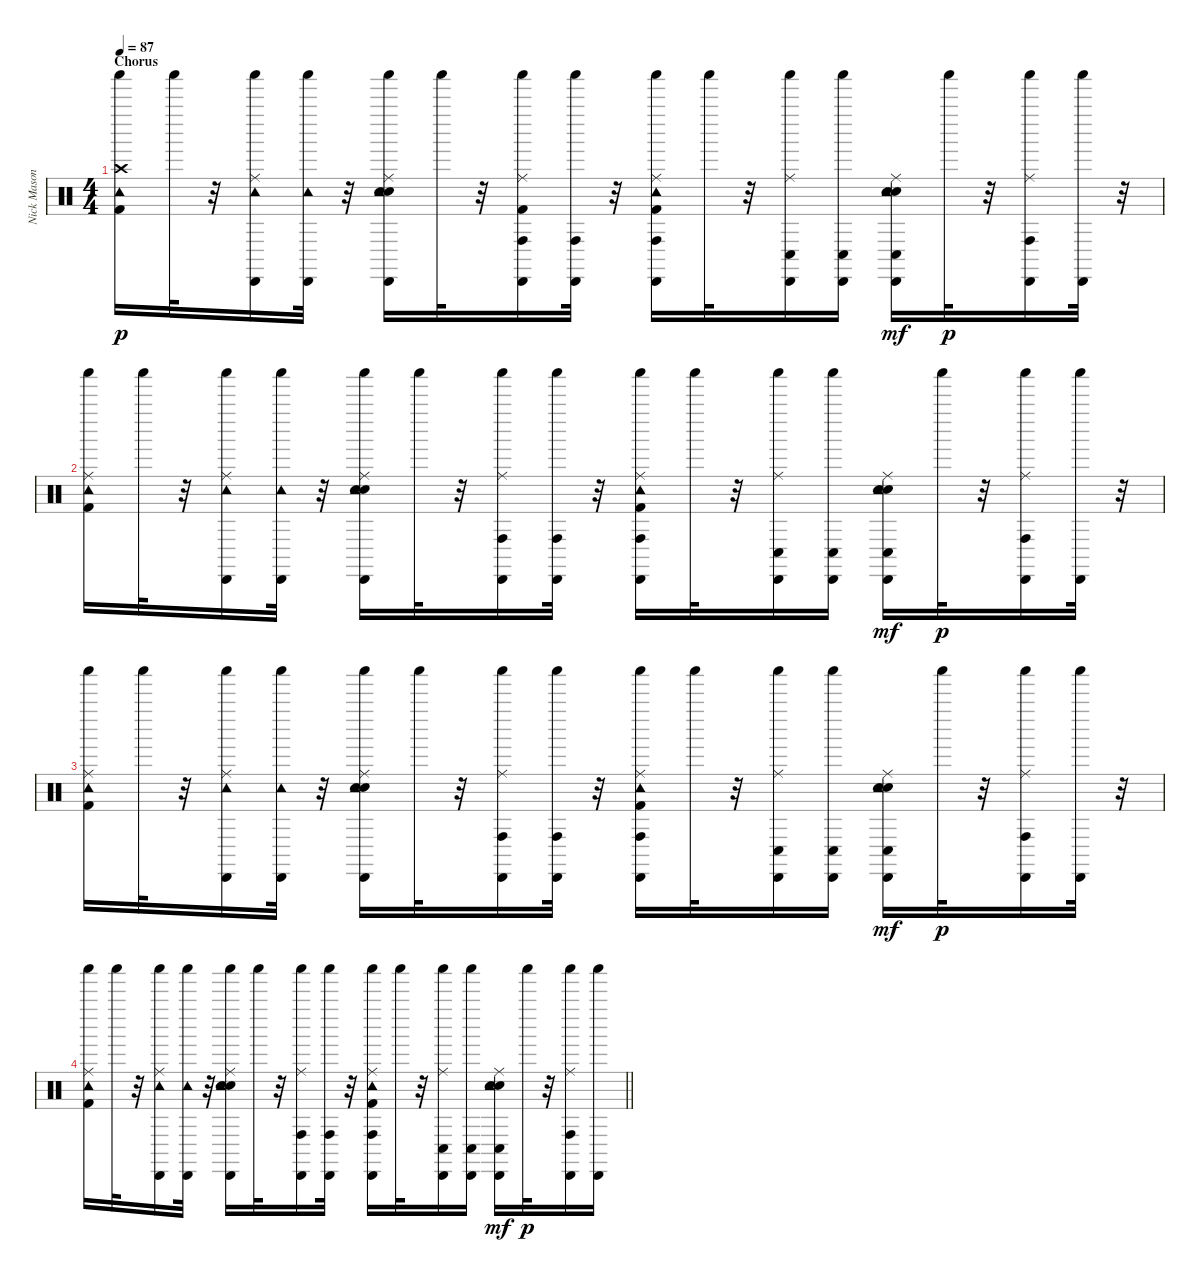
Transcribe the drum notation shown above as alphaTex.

\track ("Nick Mason (Drums)" "Nick Mason") {instrument percussion}
\staff {score}
\articulation defaults
\ts (4 4)
\section ("" "Chorus")
\tempo 87
\clef neutral
\ks c
("Crash high (hit)" "Kick (hit) 2" "Tambourine (hit)" "Shaker (hit)").16{dy p} "Shaker (hit)".32 r.32 ("Ride (middle)" "Tambourine (hit)" "Cabasa (hit)" "Shaker (hit)").16 ("Tambourine (hit)" "Cabasa (hit)" "Shaker (hit)").32 r.32 ("Electric Snare (hit)" "Ride (middle)" "Snare (hit) 2" "Tambourine (hit)" "Cabasa (hit)" "Shaker (hit)").16 "Shaker (hit)".32 r.32 ("Ride (middle)" "Kick (hit) 2" "Cabasa (hit)" "Conga high (hit)" "Shaker (hit)").16 ("Cabasa (hit)" "Conga high (hit)" "Shaker (hit)").32 r.32 ("Ride (middle)" "Kick (hit) 2" "Cabasa (hit)" "Conga high (hit)" "Tambourine (hit)" "Shaker (hit)").16 "Shaker (hit)".32 r.32 ("Ride (middle)" "Cabasa (hit)" "Conga low (hit)" "Shaker (hit)").16 ("Cabasa (hit)" "Conga low (hit)" "Shaker (hit)").16 ("Electric Snare (hit)" "Ride (middle)" "Snare (hit) 2" "Cabasa (hit)" "Conga low (hit)" "Tambourine (hit)").16{dy mf} "Shaker (hit)".32{dy p} r.32 ("Ride (middle)" "Cabasa (hit)" "Conga high (hit)" "Shaker (hit)").16 ("Cabasa (hit)" "Shaker (hit)").32 r.32 |
("Ride (middle)" "Kick (hit) 2" "Tambourine (hit)" "Shaker (hit)").16 "Shaker (hit)".32 r.32 ("Ride (middle)" "Tambourine (hit)" "Cabasa (hit)" "Shaker (hit)").16 ("Tambourine (hit)" "Cabasa (hit)" "Shaker (hit)").32 r.32 ("Electric Snare (hit)" "Ride (middle)" "Snare (hit) 2" "Tambourine (hit)" "Cabasa (hit)" "Shaker (hit)").16 "Shaker (hit)".32 r.32 ("Ride (middle)" "Cabasa (hit)" "Conga high (hit)" "Shaker (hit)").16 ("Cabasa (hit)" "Conga high (hit)" "Shaker (hit)").32 r.32 ("Ride (middle)" "Kick (hit) 2" "Cabasa (hit)" "Conga high (hit)" "Tambourine (hit)" "Shaker (hit)").16 "Shaker (hit)".32 r.32 ("Ride (middle)" "Cabasa (hit)" "Conga low (hit)" "Shaker (hit)").16 ("Cabasa (hit)" "Conga low (hit)" "Shaker (hit)").16 ("Electric Snare (hit)" "Ride (middle)" "Snare (hit) 2" "Cabasa (hit)" "Conga low (hit)" "Tambourine (hit)").16{dy mf} "Shaker (hit)".32{dy p} r.32 ("Ride (middle)" "Cabasa (hit)" "Conga high (hit)" "Shaker (hit)").16 ("Cabasa (hit)" "Shaker (hit)").32 r.32 |
("Ride (middle)" "Kick (hit) 2" "Tambourine (hit)" "Shaker (hit)").16 "Shaker (hit)".32 r.32 ("Ride (middle)" "Tambourine (hit)" "Cabasa (hit)" "Shaker (hit)").16 ("Tambourine (hit)" "Cabasa (hit)" "Shaker (hit)").32 r.32 ("Electric Snare (hit)" "Ride (middle)" "Snare (hit) 2" "Tambourine (hit)" "Cabasa (hit)" "Shaker (hit)").16 "Shaker (hit)".32 r.32 ("Ride (middle)" "Cabasa (hit)" "Conga high (hit)" "Shaker (hit)").16 ("Cabasa (hit)" "Conga high (hit)" "Shaker (hit)").32 r.32 ("Ride (middle)" "Kick (hit) 2" "Cabasa (hit)" "Conga high (hit)" "Tambourine (hit)" "Shaker (hit)").16 "Shaker (hit)".32 r.32 ("Ride (middle)" "Cabasa (hit)" "Conga low (hit)" "Shaker (hit)").16 ("Cabasa (hit)" "Conga low (hit)" "Shaker (hit)").16 ("Electric Snare (hit)" "Ride (middle)" "Snare (hit) 2" "Cabasa (hit)" "Conga low (hit)" "Tambourine (hit)").16{dy mf} "Shaker (hit)".32{dy p} r.32 ("Ride (middle)" "Cabasa (hit)" "Conga high (hit)" "Shaker (hit)").16 ("Cabasa (hit)" "Shaker (hit)").32 r.32 |
\barLineRight lightlight
("Ride (middle)" "Kick (hit) 2" "Tambourine (hit)" "Shaker (hit)").16 "Shaker (hit)".32 r.32 ("Ride (middle)" "Tambourine (hit)" "Cabasa (hit)" "Shaker (hit)").16 ("Tambourine (hit)" "Cabasa (hit)" "Shaker (hit)").32 r.32 ("Electric Snare (hit)" "Ride (middle)" "Snare (hit) 2" "Tambourine (hit)" "Cabasa (hit)" "Shaker (hit)").16 "Shaker (hit)".32 r.32 ("Ride (middle)" "Cabasa (hit)" "Conga high (hit)" "Shaker (hit)").16 ("Cabasa (hit)" "Conga high (hit)" "Shaker (hit)").32 r.32 ("Ride (middle)" "Kick (hit) 2" "Cabasa (hit)" "Conga high (hit)" "Tambourine (hit)" "Shaker (hit)").16 "Shaker (hit)".32 r.32 ("Ride (middle)" "Cabasa (hit)" "Conga low (hit)" "Shaker (hit)").16 ("Cabasa (hit)" "Conga low (hit)" "Shaker (hit)").16 ("Electric Snare (hit)" "Ride (middle)" "Snare (hit) 2" "Cabasa (hit)" "Conga low (hit)" "Tambourine (hit)").16{dy mf} "Shaker (hit)".32{dy p} r.32 ("Ride (middle)" "Cabasa (hit)" "Conga high (hit)" "Shaker (hit)").16 ("Cabasa (hit)" "Shaker (hit)").16
